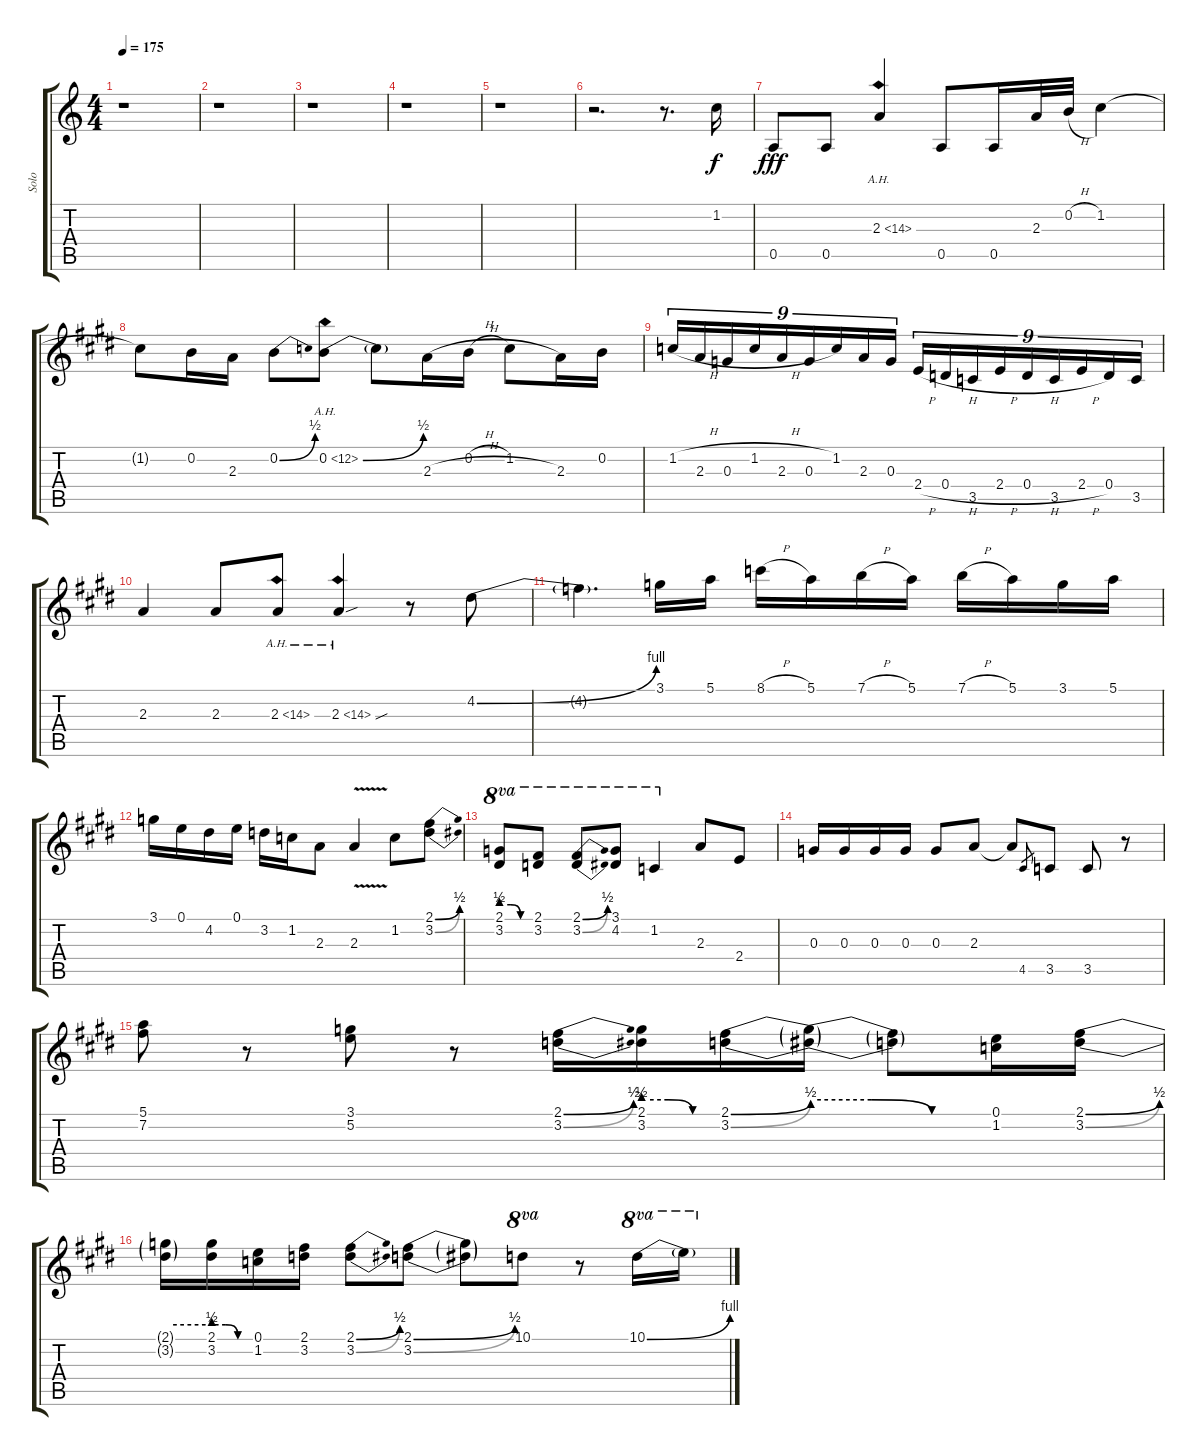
\track ("Solo" "Solo") {instrument overdrivenguitar}
\staff {score tabs}
\tuning (E4 B3 G3 D3 A2 E2) {hide}
\ts (4 4)
\tempo 175
\clef g2
\ks c
r.1{dy f} |
r.1 |
r.1 |
r.1 |
r.1 |
r.2{d} r.8{d} 1.2.16 |
0.5.8{dy fff} 0.5.8 2.3{ah 12}.4 0.5.8 0.5.16 2.3.32 0.2{h}.32 1.2.4 |
\ks c#minor
1.2{t}.8 0.2.16 2.3.16 0.2{be (bend 0 0 60 2)}.8 0.2{be (bend 0 0 60 2) ah 12}.8 0.2{t}.8 2.3{h}.16 0.2{h}.16 1.2.8 2.3.16 0.2.16 |
\ks e
1.2{h}.16{tu (9 8)} 2.3.16{tu (9 8)} 0.3.16{tu (9 8)} 1.2{h}.16{tu (9 8)} 2.3.16{tu (9 8)} 0.3.16{tu (9 8)} 1.2.16{tu (9 8)} 2.3.16{tu (9 8)} 0.3.16{tu (9 8)} 2.4{h}.16{tu (9 8)} 0.4{h}.16{tu (9 8)} 3.5.16{tu (9 8)} 2.4{h}.16{tu (9 8)} 0.4{h}.16{tu (9 8)} 3.5.16{tu (9 8)} 2.4{h}.16{tu (9 8)} 0.4.16{tu (9 8)} 3.5.16{tu (9 8)} |
\ks c#minor
2.3.4 2.3.8 2.3{ah 12}.8 2.3{ah 12 sou}.4 r.8 4.2{be (bend 0 0 60 4)}.8 |
\ks e
4.2{t}.4{d} 3.1.16 5.1.16 8.1{h}.16 5.1.16 7.1{h}.16 5.1.16 7.1{h}.16 5.1.16 3.1.16 5.1.16 |
\ks c#minor
3.1.16 0.1.16 4.2.16 0.1.16 3.2.16 1.2.16 2.3.8 2.3{v}.4 1.2.8 (2.1{be (bend 0 0 60 2)} 3.2{be (bend 0 0 60 2)}).8 |
\ks e
(2.1{be (custom 0 2 20 2 40 0 60 0)} 3.2{be (custom 0 2 20 2 40 0 60 0)}).8{ot 8va} (2.1 3.2).8{ot 8va} (2.1{be (bend 0 0 60 2)} 3.2{be (bend 0 0 60 2)}).8{ot 8va} (3.1 4.2).8{ot 8va} 1.2.4{ot 8va} 2.3.8 2.4.8 |
\ks c#minor
0.3.16 0.3.16 0.3.16 0.3.16 0.3.8 2.3.8 2.3{t}.8 4.5.8{gr} 3.5.8 3.5.8 r.8 |
(5.1 7.2).8 r.8 (3.1 5.2).8 r.8 (2.1{be (bend 0 0 60 2)} 3.2{be (bend 0 0 60 2)}).16 (2.1{be (custom 0 2 20 2 40 0 60 0)} 3.2{be (custom 0 2 20 2 40 0 60 0)}).16 (2.1{be (bend 0 0 60 2)} 3.2{be (bend 0 0 60 2)}).16 (2.1{be (custom 0 2 20 2 40 0 60 0) t} 3.2{be (custom 0 2 20 2 40 0 60 0) t}).16 (2.1{t} 3.2{t}).8 (0.1 1.2).16 (2.1{be (bend 0 0 60 2)} 3.2{be (bend 0 0 60 2)}).16 |
\ks e
(2.1{be (hold 0 2 60 2) t} 3.2{be (hold 0 2 60 2) t}).16 (2.1{be (custom 0 2 20 2 40 0 60 0)} 3.2{be (custom 0 2 20 2 40 0 60 0)}).16 (0.1 1.2).16 (2.1 3.2).16 (2.1{be (bend 0 0 60 2)} 3.2{be (bend 0 0 60 2)}).8 (2.1{be (bend 0 0 60 2)} 3.2{be (bend 0 0 60 2)}).8 (2.1{t} 3.2{t}).8 10.1.8{ot 8va} r.8 10.1{be (bend 0 0 60 4)}.16{ot 8va} 10.1{t}.16{ot 8va}
